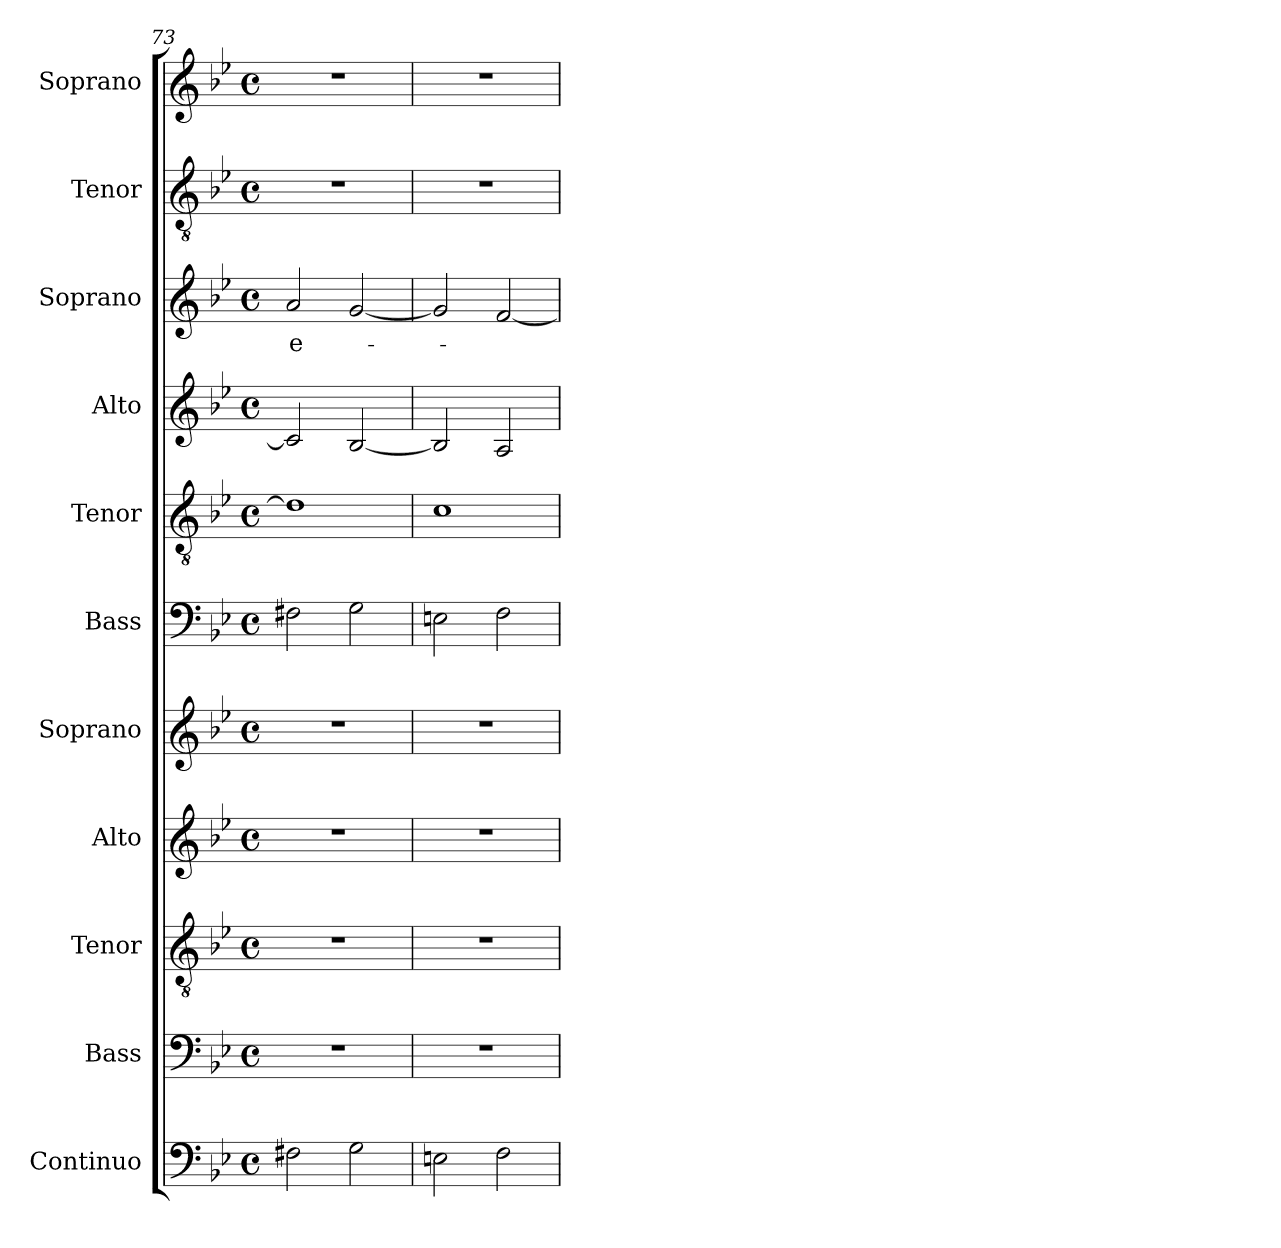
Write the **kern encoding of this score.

**kern	**kern	**kern	**kern	**kern	**kern	**kern	**kern	**kern	**text	**kern	**kern
*part11	*part10	*part9	*part8	*part7	*part6	*part5	*part4	*part3	*part3	*part2	*part1
*staff11	*staff10	*staff9	*staff8	*staff7	*staff6	*staff5	*staff4	*staff3	*staff3	*staff2	*staff1
*I"Continuo	*I"Bass	*I"Tenor	*I"Alto	*I"Soprano	*I"Bass	*I"Tenor	*I"Alto	*I"Soprano	*	*I"Tenor	*I"Soprano
*I'Cont.	*I'B.	*I'T.	*I'A.	*I'S.	*I'B.	*I'T.	*I'A.	*I'S.	*	*I'T.	*I'S.
*clefF4	*clefF4	*clefGv2	*clefG2	*clefG2	*clefF4	*clefGv2	*clefG2	*clefG2	*	*clefGv2	*clefG2
*	*	*ITrd7c12	*	*	*	*ITrd7c12	*	*	*	*ITrd7c12	*
*k[b-e-]	*k[b-e-]	*k[b-e-]	*k[b-e-]	*k[b-e-]	*k[b-e-]	*k[b-e-]	*k[b-e-]	*k[b-e-]	*	*k[b-e-]	*k[b-e-]
*B-:	*B-:	*B-:	*B-:	*B-:	*B-:	*B-:	*B-:	*B-:	*	*B-:	*B-:
*M4/4	*M4/4	*M4/4	*M4/4	*M4/4	*M4/4	*M4/4	*M4/4	*M4/4	*	*M4/4	*M4/4
*met(c)	*met(c)	*met(c)	*met(c)	*met(c)	*met(c)	*met(c)	*met(c)	*met(c)	*	*met(c)	*met(c)
=73	=73	=73	=73	=73	=73	=73	=73	=73	=73	=73	=73
!	!	!	!	!	!	!	!	!	!LO:LY:b:color=#000000	!	!
2F#Xi\	1r	1r	1r	1r	2F#Xi\	1Di]	2ci/]	2ai/	e-	1r	1r
2Gi\	.	.	.	.	2Gi\	.	[<2B-i/	[<2gi/	.	.	.
=74	=74	=74	=74	=74	=74	=74	=74	=74	=74	=74	=74
2Eni\	1r	1r	1r	1r	2Eni\	1Ci	2B-i/]	2gi/]	.	1r	1r
2Fi\	.	.	.	.	2Fi\	.	2Ai/	[<2fi/	.	.	.
=	=	=	=	=	=	=	=	=	=	=	=
*-	*-	*-	*-	*-	*-	*-	*-	*-	*-	*-	*-
